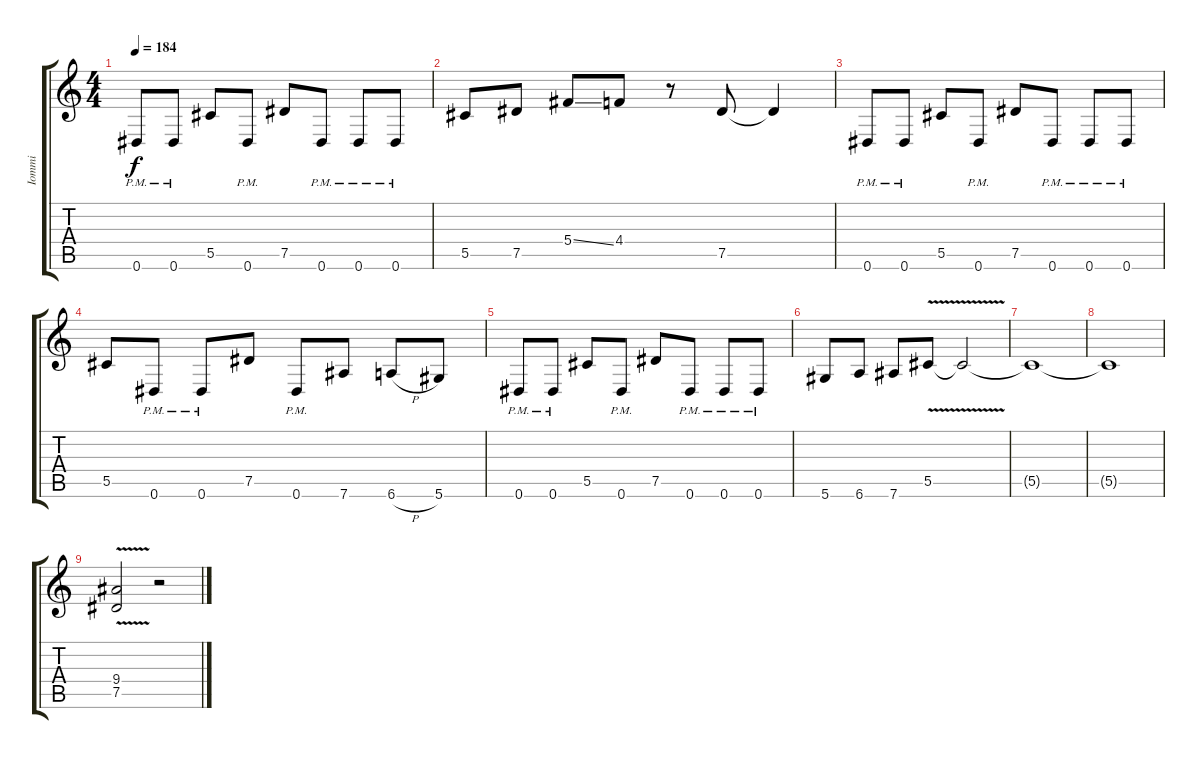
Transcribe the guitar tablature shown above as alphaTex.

\track ("Iommi" "Iommi") {instrument distortionguitar}
\staff {score tabs}
\tuning (Eb4 Bb3 Gb3 Db3 Ab2 Eb2) {hide}
\ts (4 4)
\tempo 184
\clef g2
\ks c
0.6{pm}.8{dy f} 0.6{pm}.8 5.5.8 0.6{pm}.8 7.5.8 0.6{pm}.8 0.6{pm}.8 0.6{pm}.8 |
5.5.8 7.5.8 5.4{ss}.8 4.4.8 r.8 7.5.8 7.5{t}.4 |
0.6{pm}.8 0.6{pm}.8 5.5.8 0.6{pm}.8 7.5.8 0.6{pm}.8 0.6{pm}.8 0.6{pm}.8 |
5.5.8 0.6{pm}.8 0.6{pm}.8 7.5.8 0.6{pm}.8 7.6.8 6.6{h}.8 5.6.8 |
0.6{pm}.8 0.6{pm}.8 5.5.8 0.6{pm}.8 7.5.8 0.6{pm}.8 0.6{pm}.8 0.6{pm}.8 |
5.6.8 6.6.8 7.6.8 5.5{v}.8 5.5{t}.2 |
5.5{t}.1 |
5.5{t}.1 |
(9.4{v} 7.5{v}).2 r.2
